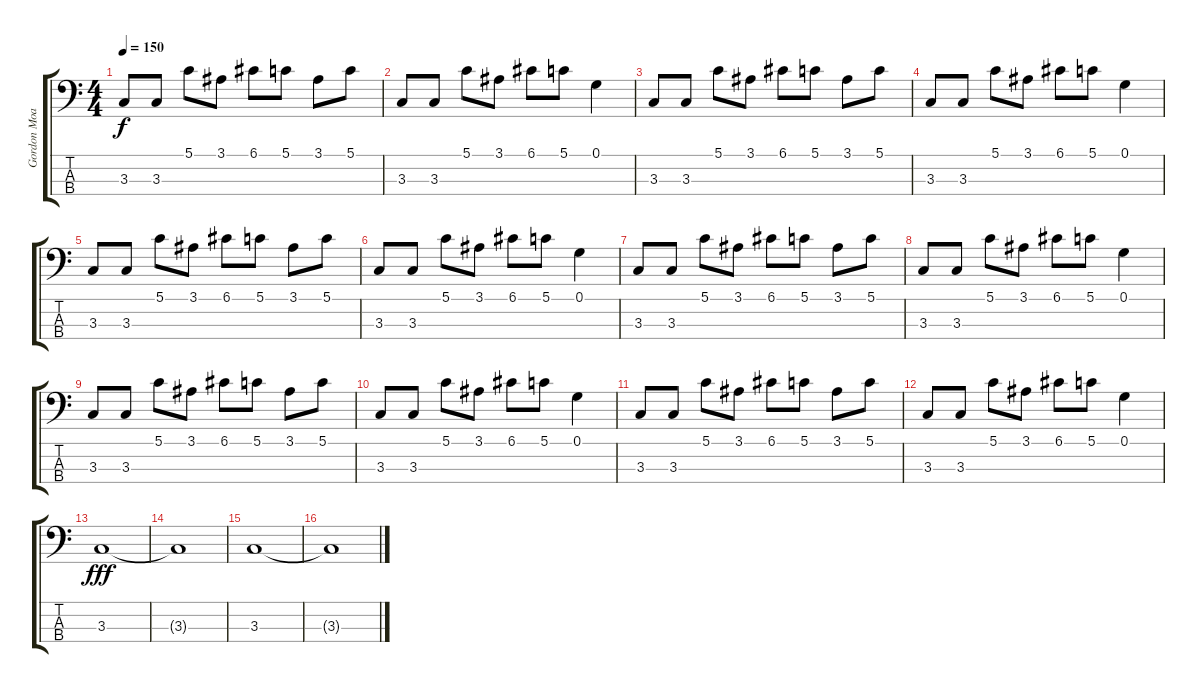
\track ("Gordon Moakes" "Gordon Moa") {instrument electricbasspick}
\staff {score tabs}
\tuning (G2 D2 A1 E1) {hide}
\ts (4 4)
\tempo 150
\clef f4
\ks c
3.3.8{dy f} 3.3.8 5.1.8 3.1.8 6.1.8 5.1.8 3.1.8 5.1.8 |
3.3.8 3.3.8 5.1.8 3.1.8 6.1.8 5.1.8 0.1.4 |
3.3.8 3.3.8 5.1.8 3.1.8 6.1.8 5.1.8 3.1.8 5.1.8 |
3.3.8 3.3.8 5.1.8 3.1.8 6.1.8 5.1.8 0.1.4 |
3.3.8 3.3.8 5.1.8 3.1.8 6.1.8 5.1.8 3.1.8 5.1.8 |
3.3.8 3.3.8 5.1.8 3.1.8 6.1.8 5.1.8 0.1.4 |
3.3.8 3.3.8 5.1.8 3.1.8 6.1.8 5.1.8 3.1.8 5.1.8 |
3.3.8 3.3.8 5.1.8 3.1.8 6.1.8 5.1.8 0.1.4 |
3.3.8 3.3.8 5.1.8 3.1.8 6.1.8 5.1.8 3.1.8 5.1.8 |
3.3.8 3.3.8 5.1.8 3.1.8 6.1.8 5.1.8 0.1.4 |
3.3.8 3.3.8 5.1.8 3.1.8 6.1.8 5.1.8 3.1.8 5.1.8 |
3.3.8 3.3.8 5.1.8 3.1.8 6.1.8 5.1.8 0.1.4 |
3.3.1{dy fff} |
3.3{t}.1 |
3.3.1 |
3.3{t}.1
